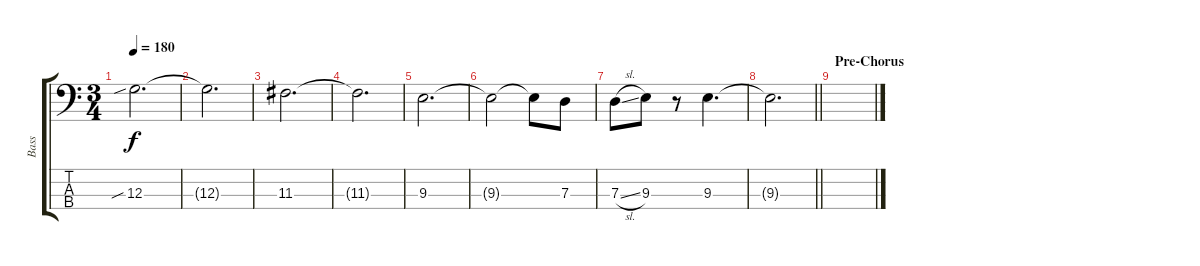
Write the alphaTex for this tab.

\track ("Bass" "Bass") {instrument electricbassfinger}
\staff {score tabs}
\tuning (F2 C2 G1 C1) {hide}
\ts (3 4)
\tempo 180
\clef f4
\ks c
12.3{sib}.2{d dy f} |
12.3{t}.2{d} |
11.3.2{d} |
11.3{t}.2{d} |
9.3.2{d} |
9.3{t}.2 9.3{t}.8 7.3.8 |
7.3{sl}.8 9.3.8 r.8 9.3.4{d} |
\barLineRight lightlight
9.3{t}.2{d} |
\section ("" "Pre-Chorus")
